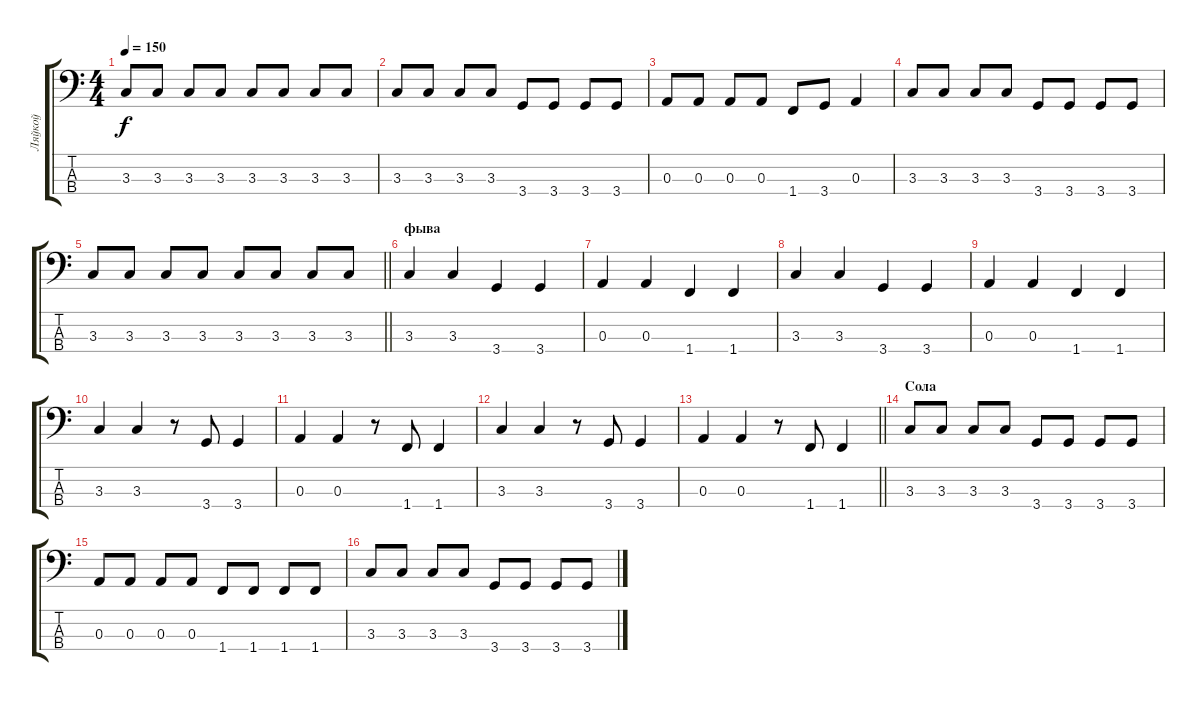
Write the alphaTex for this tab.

\track ("Ляўкоў" "Ляўкоў") {instrument electricbassfinger}
\staff {score tabs}
\tuning (G2 D2 A1 E1) {hide}
\ts (4 4)
\tempo 150
\clef f4
\ks c
3.3.8{dy f} 3.3.8 3.3.8 3.3.8 3.3.8 3.3.8 3.3.8 3.3.8 |
3.3.8 3.3.8 3.3.8 3.3.8 3.4.8 3.4.8 3.4.8 3.4.8 |
0.3.8 0.3.8 0.3.8 0.3.8 1.4.8 3.4.8 0.3.4 |
3.3.8 3.3.8 3.3.8 3.3.8 3.4.8 3.4.8 3.4.8 3.4.8 |
\barLineRight lightlight
3.3.8 3.3.8 3.3.8 3.3.8 3.3.8 3.3.8 3.3.8 3.3.8 |
\section ("" "фыва")
3.3.4 3.3.4 3.4.4 3.4.4 |
0.3.4 0.3.4 1.4.4 1.4.4 |
3.3.4 3.3.4 3.4.4 3.4.4 |
0.3.4 0.3.4 1.4.4 1.4.4 |
3.3.4 3.3.4 r.8 3.4.8 3.4.4 |
0.3.4 0.3.4 r.8 1.4.8 1.4.4 |
3.3.4 3.3.4 r.8 3.4.8 3.4.4 |
\barLineRight lightlight
0.3.4 0.3.4 r.8 1.4.8 1.4.4 |
\section ("" "Сола")
3.3.8 3.3.8 3.3.8 3.3.8 3.4.8 3.4.8 3.4.8 3.4.8 |
0.3.8 0.3.8 0.3.8 0.3.8 1.4.8 1.4.8 1.4.8 1.4.8 |
3.3.8 3.3.8 3.3.8 3.3.8 3.4.8 3.4.8 3.4.8 3.4.8
